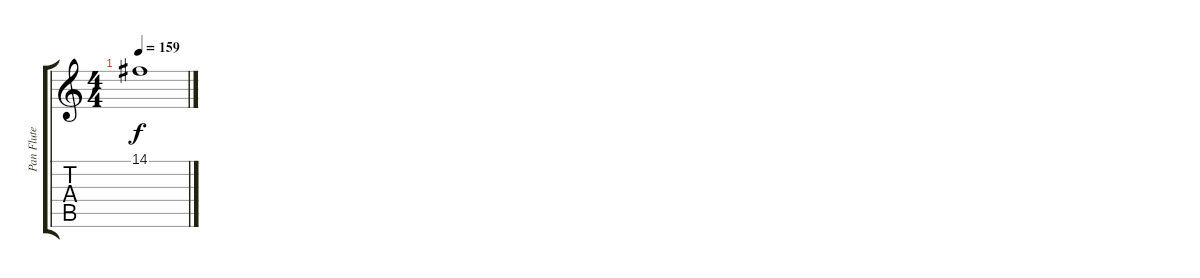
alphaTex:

\track ("Pan Flute" "Pan Flute") {instrument panflute}
\staff {score tabs}
\tuning (E4 B3 G3 D3 A2 E2) {hide}
\ts (4 4)
\tempo 159
\clef g2
\ks c
14.1{t}.1{dy f}
